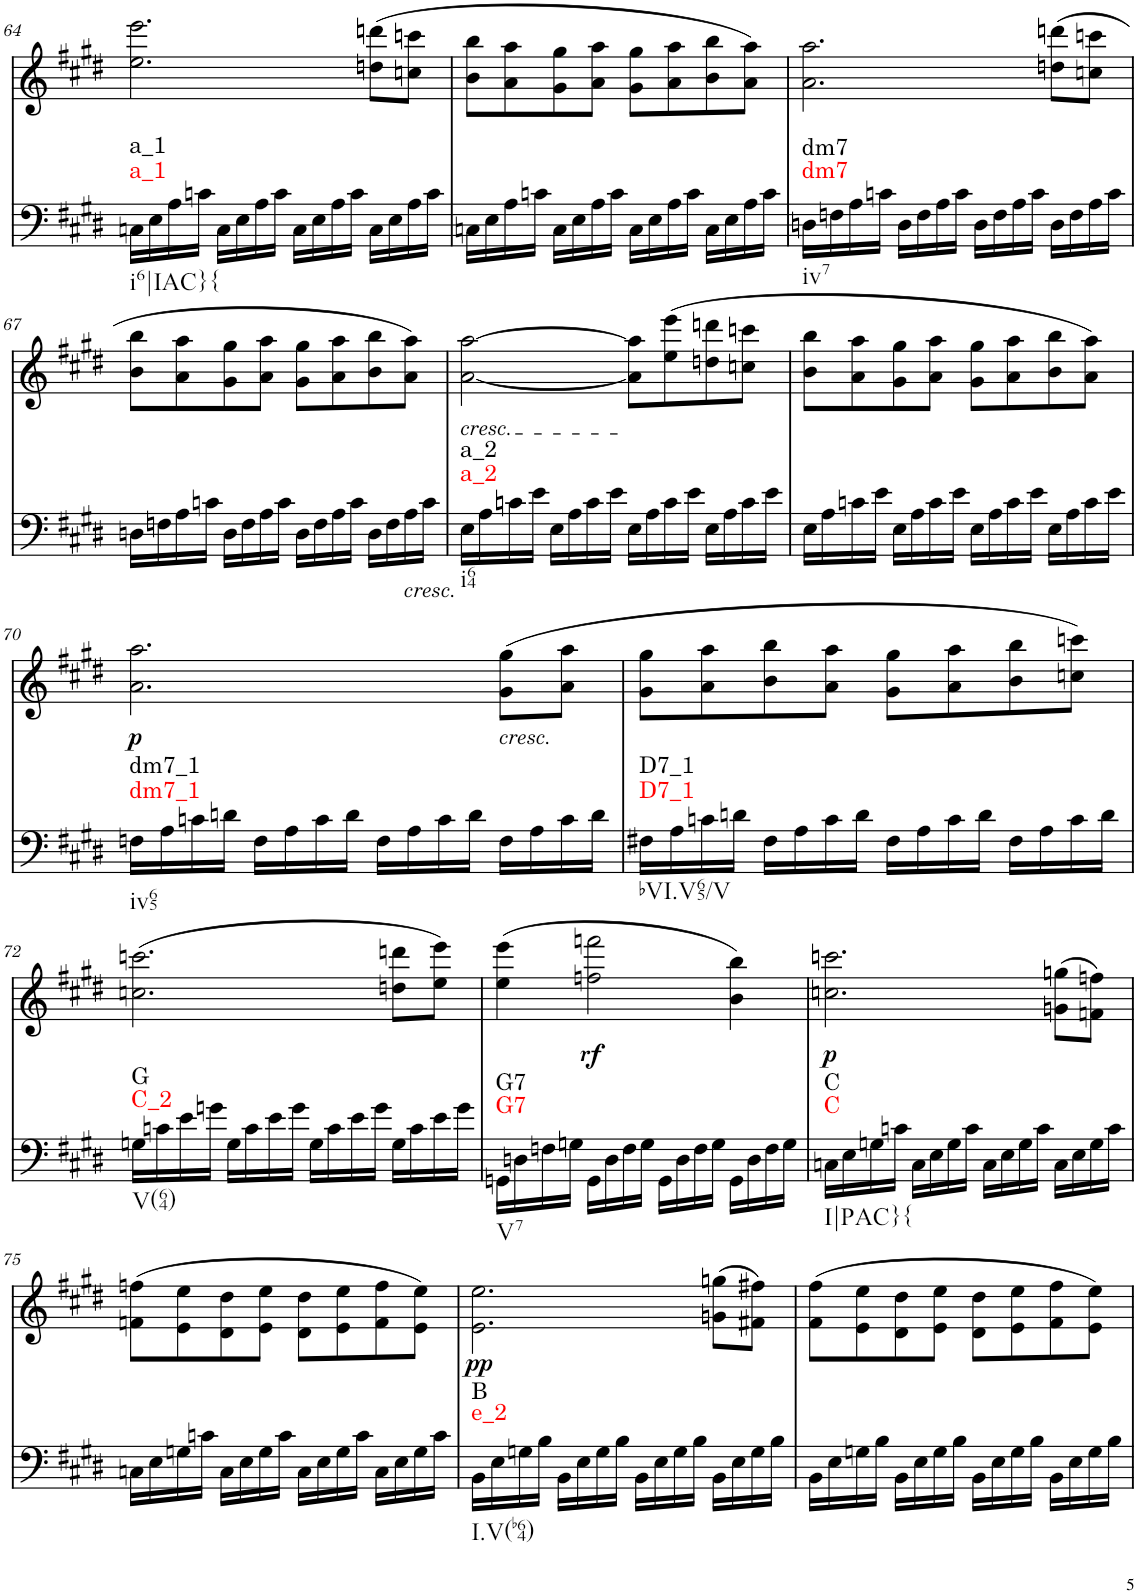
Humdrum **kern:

**kern	**harte	**kern	**text	**dynam
*part2	*part2	*part1	*part1	*part1
*staff2	*	*staff1	*staff1	*staff1
*I"piano	*	*I"piano	*	*
*I'Pno	*	*I'Pno	*	*
!!LO:PB:g=z
*clefF4	*	*clefG2	*	*
*k[f#c#g#d#]	*	*k[f#c#g#d#]	*	*
*E:	*	*E:	*	*
*M4/4	*	*M4/4	*	*
=64	=64	=64	=64	=64
!	!LO:H:n=1:kt=a_1	!	!	!
!	!LO:H:n=2:kt=a_1	!	!	!
16Cn\LL	N N	2.ee\ 2.eee\	.	.
16E\	.	.	.	.
16A\	.	.	.	.
16cn\JJ	.	.	.	.
16C\LL	.	.	.	.
16E\	.	.	.	.
16A\	.	.	.	.
16c\JJ	.	.	.	.
16C\LL	.	.	.	.
16E\	.	.	.	.
16A\	.	.	.	.
16c\JJ	.	.	.	.
16C\LL	.	(8ddn\ 8dddn\L	.	.
16E\	.	.	.	.
16A\	.	8ccn\ 8cccn\J	.	.
16c\JJ	.	.	.	.
=65	=65	=65	=65	=65
16Cn\LL	.	8b\ 8bb\L	.	.
16E\	.	.	.	.
16A\	.	8a\ 8aa\	.	.
16cn\JJ	.	.	.	.
16C\LL	.	8g#\ 8gg#\	.	.
16E\	.	.	.	.
16A\	.	8a\ 8aa\J	.	.
16c\JJ	.	.	.	.
16C\LL	.	8g#\ 8gg#\L	.	.
16E\	.	.	.	.
16A\	.	8a\ 8aa\	.	.
16c\JJ	.	.	.	.
16C\LL	.	8b\ 8bb\	.	.
16E\	.	.	.	.
16A\	.	8a\ 8aa\J)	.	.
16c\JJ	.	.	.	.
=66	=66	=66	=66	=66
!	!LO:H:n=1:kt=dm7	!	!	!
!	!LO:H:n=2:kt=dm7	!	!	!
16Dn\LL	N N	2.a\ 2.aa\	.	.
16Fn\	.	.	.	.
16A\	.	.	.	.
16cn\JJ	.	.	.	.
16D\LL	.	.	.	.
16F\	.	.	.	.
16A\	.	.	.	.
16c\JJ	.	.	.	.
16D\LL	.	.	.	.
16F\	.	.	.	.
16A\	.	.	.	.
16c\JJ	.	.	.	.
16D\LL	.	(8ddn\ 8dddn\L	.	.
16F\	.	.	.	.
16A\	.	8ccn\ 8cccn\J	.	.
16c\JJ	.	.	.	.
!!LO:LB:g=z
=67	=67	=67	=67	=67
16Dn\LL	.	8b\ 8bb\L	.	.
16Fn\	.	.	.	.
16A\	.	8a\ 8aa\	.	.
16cn\JJ	.	.	.	.
16D\LL	.	8g#\ 8gg#\	.	.
16F\	.	.	.	.
16A\	.	8a\ 8aa\J	.	.
16c\JJ	.	.	.	.
16D\LL	.	8g#\ 8gg#\L	.	.
16F\	.	.	.	.
16A\	.	8a\ 8aa\	.	.
16c\JJ	.	.	.	.
16D\LL	.	8b\ 8bb\	.	.
16F\	.	.	.	.
!LO:TX:b:i:t=cresc.	!	!	!	!
16A\	.	8a\ 8aa\J)	.	.
16c\JJ	.	.	.	.
=68	=68	=68	=68	=68
!	!	!LO:TX:b:i:t=cresc.	!	!
!	!LO:H:n=1:kt=a_2	!	!LO:LY:b	!
!	!LO:H:n=2:kt=a_2	!	!	!
16E\LL	N N	[2a\ [2aa\	<	.
16A\	.	.	.	.
16cn\	.	.	.	.
16e\JJ	.	.	.	.
16E\LL	.	.	.	.
16A\	.	.	.	.
16c\	.	.	.	.
16e\JJ	.	.	.	.
16E\LL	.	8a\] 8aa\]L	.	.
16A\	.	.	.	.
16c\	.	(8ee\ 8eee\	.	.
16e\JJ	.	.	.	.
16E\LL	.	8ddn\ 8dddn\	.	.
16A\	.	.	.	.
16c\	.	8ccn\ 8cccn\J	.	.
16e\JJ	.	.	.	.
=69	=69	=69	=69	=69
16E\LL	.	8b\ 8bb\L	.	.
16A\	.	.	.	.
16cn\	.	8a\ 8aa\	.	.
16e\JJ	.	.	.	.
16E\LL	.	8g#\ 8gg#\	.	.
16A\	.	.	.	.
16c\	.	8a\ 8aa\J	.	.
16e\JJ	.	.	.	.
16E\LL	.	8g#\ 8gg#\L	.	.
16A\	.	.	.	.
16c\	.	8a\ 8aa\	.	.
16e\JJ	.	.	.	.
16E\LL	.	8b\ 8bb\	.	.
16A\	.	.	.	.
16c\	.	8a\ 8aa\J)	.	.
16e\JJ	.	.	.	.
!!LO:LB:g=z
=70	=70	=70	=70	=70
!	!LO:H:n=1:kt=dm7_1	!	!LO:LY:b	!LO:DY:b
!	!LO:H:n=2:kt=dm7_1	!	!	!
16Fn\LL	N N	2.a\ 2.aa\	p	p
16A\	.	.	.	.
16cn\	.	.	.	.
16dn\JJ	.	.	.	.
16F\LL	.	.	.	.
16A\	.	.	.	.
16c\	.	.	.	.
16d\JJ	.	.	.	.
16F\LL	.	.	.	.
16A\	.	.	.	.
16c\	.	.	.	.
16d\JJ	.	.	.	.
!	!	!LO:TX:b:i:t=cresc.	!	!
16F\LL	.	(8g#\ 8gg#\L	.	.
16A\	.	.	.	.
16c\	.	8a\ 8aa\J	.	.
16d\JJ	.	.	.	.
=71	=71	=71	=71	=71
!	!LO:H:n=1:kt=D7_1	!	!	!
!	!LO:H:n=2:kt=D7_1	!	!	!
16F#X\LL	N N	8g#\ 8gg#\L	.	.
16A\	.	.	.	.
16cn\	.	8a\ 8aa\	.	.
16dn\JJ	.	.	.	.
16F#\LL	.	8b\ 8bb\	.	.
16A\	.	.	.	.
16c\	.	8a\ 8aa\J	.	.
16d\JJ	.	.	.	.
16F#\LL	.	8g#\ 8gg#\L	.	.
16A\	.	.	.	.
16c\	.	8a\ 8aa\	.	.
16d\JJ	.	.	.	.
16F#\LL	.	8b\ 8bb\	.	.
16A\	.	.	.	.
16c\	.	8ccn\ 8cccn\J)	.	.
16d\JJ	.	.	.	.
!!LO:LB:g=z
=72	=72	=72	=72	=72
!	!LO:H:n=1:kt=C_2	!	!	!
!	!LO:H:n=2:kt=G	!	!	!
16Gn\LL	N N	(2.ccn\ 2.cccn\	.	.
16cn\	.	.	.	.
16e\	.	.	.	.
16gn\JJ	.	.	.	.
16G\LL	.	.	.	.
16c\	.	.	.	.
16e\	.	.	.	.
16g\JJ	.	.	.	.
16G\LL	.	.	.	.
16c\	.	.	.	.
16e\	.	.	.	.
16g\JJ	.	.	.	.
16G\LL	.	8ddn\ 8dddn\L	.	.
16c\	.	.	.	.
16e\	.	8ee\ 8eee\J)	.	.
16g\JJ	.	.	.	.
=73	=73	=73	=73	=73
!	!LO:H:n=1:kt=G7	!	!	!
!	!LO:H:n=2:kt=G7	!	!	!
16GGn\LL	N N	(4ee\ 4eee\	.	.
16Dn\	.	.	.	.
16Fn\	.	.	.	.
16Gn\JJ	.	.	.	.
!	!	!	!	!LO:DY:b
16GG\LL	.	2ffn\ 2fffn\	.	rf
16D\	.	.	.	.
16F\	.	.	.	.
16G\JJ	.	.	.	.
16GG\LL	.	.	.	.
16D\	.	.	.	.
16F\	.	.	.	.
16G\JJ	.	.	.	.
16GG\LL	.	4b\ 4bb\)	.	.
16D\	.	.	.	.
16F\	.	.	.	.
16G\JJ	.	.	.	.
=74	=74	=74	=74	=74
!	!LO:H:n=1:kt=C	!	!LO:LY:b	!LO:DY:b
!	!LO:H:n=2:kt=C	!	!	!
16Cn\LL	N N	2.ccn\ 2.cccn\	p	p
16E\	.	.	.	.
16Gn\	.	.	.	.
16cn\JJ	.	.	.	.
16C\LL	.	.	.	.
16E\	.	.	.	.
16G\	.	.	.	.
16c\JJ	.	.	.	.
16C\LL	.	.	.	.
16E\	.	.	.	.
16G\	.	.	.	.
16c\JJ	.	.	.	.
16C\LL	.	(8gn\ 8ggn\L	.	.
16E\	.	.	.	.
16G\	.	8fn\ 8ffn\J)	.	.
16c\JJ	.	.	.	.
!!LO:LB:g=z
=75	=75	=75	=75	=75
16Cn\LL	.	(8fn\ 8ffn\L	.	.
16E\	.	.	.	.
16Gn\	.	8e\ 8ee\	.	.
16cn\JJ	.	.	.	.
16C\LL	.	8d#\ 8dd#\	.	.
16E\	.	.	.	.
16G\	.	8e\ 8ee\J	.	.
16c\JJ	.	.	.	.
16C\LL	.	8d#\ 8dd#\L	.	.
16E\	.	.	.	.
16G\	.	8e\ 8ee\	.	.
16c\JJ	.	.	.	.
16C\LL	.	8f\ 8ff\	.	.
16E\	.	.	.	.
16G\	.	8e\ 8ee\J)	.	.
16c\JJ	.	.	.	.
=76	=76	=76	=76	=76
!	!LO:H:n=1:kt=e_2	!	!LO:LY:b	!LO:DY:b
!	!LO:H:n=2:kt=B	!	!	!
16BB\LL	N N	2.e\ 2.ee\	pp	pp
16E\	.	.	.	.
16Gn\	.	.	.	.
16B\JJ	.	.	.	.
16BB\LL	.	.	.	.
16E\	.	.	.	.
16G\	.	.	.	.
16B\JJ	.	.	.	.
16BB\LL	.	.	.	.
16E\	.	.	.	.
16G\	.	.	.	.
16B\JJ	.	.	.	.
16BB\LL	.	(8gn\ 8ggn\L	.	.
16E\	.	.	.	.
16G\	.	8f#X\ 8ff#X\J)	.	.
16B\JJ	.	.	.	.
=77	=77	=77	=77	=77
16BB\LL	.	(8f#\ 8ff#\L	.	.
16E\	.	.	.	.
16Gn\	.	8e\ 8ee\	.	.
16B\JJ	.	.	.	.
16BB\LL	.	8d#\ 8dd#\	.	.
16E\	.	.	.	.
16G\	.	8e\ 8ee\J	.	.
16B\JJ	.	.	.	.
16BB\LL	.	8d#\ 8dd#\L	.	.
16E\	.	.	.	.
16G\	.	8e\ 8ee\	.	.
16B\JJ	.	.	.	.
16BB\LL	.	8f#\ 8ff#\	.	.
16E\	.	.	.	.
16G\	.	8e\ 8ee\J)	.	.
16B\JJ	.	.	.	.
=	=	=	=	=
*-	*-	*-	*-	*-
